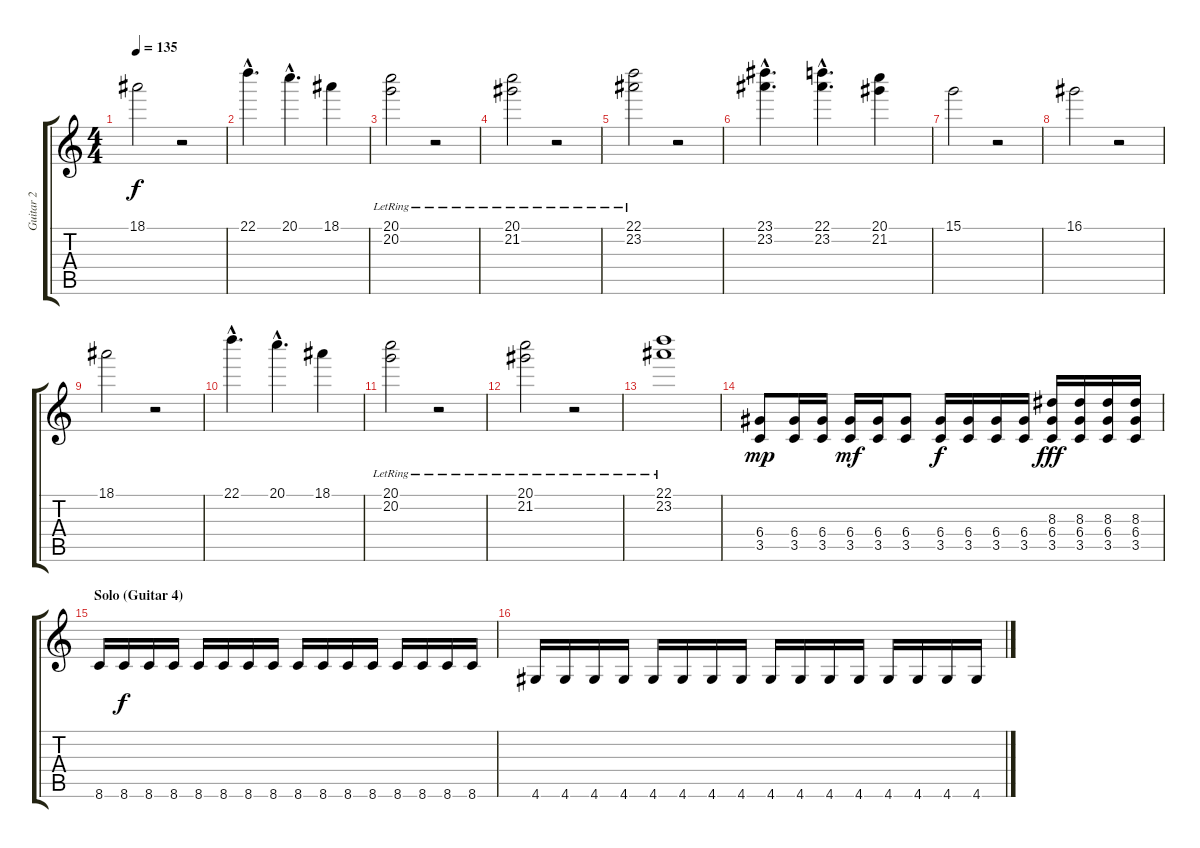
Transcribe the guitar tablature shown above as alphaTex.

\track ("Guitar 2" "Guitar 2") {instrument distortionguitar}
\staff {score tabs}
\tuning (E4 B3 G3 D3 A2 E2) {hide}
\ts (4 4)
\tempo 135
\clef g2
\ks c
18.1.2{dy f instrument acousticguitarsteel} r.2 |
22.1{hac}.4{d instrument acousticguitarsteel} 20.1{hac}.4{d} 18.1.4 |
(20.1{lr} 20.2).2{instrument acousticguitarsteel} r.2 |
(20.1{lr} 21.2).2{instrument acousticguitarsteel} r.2 |
(22.1{lr} 23.2).2{instrument acousticguitarsteel} r.2 |
(23.1{hac} 23.2{hac}).4{d instrument acousticguitarsteel} (22.1{hac} 23.2{hac}).4{d} (20.1 21.2).4 |
15.1.2{instrument acousticguitarsteel} r.2 |
16.1.2{instrument acousticguitarsteel} r.2 |
18.1.2{instrument acousticguitarsteel} r.2 |
22.1{hac}.4{d instrument acousticguitarsteel} 20.1{hac}.4{d} 18.1.4 |
(20.1{lr} 20.2).2{instrument acousticguitarsteel} r.2 |
(20.1{lr} 21.2).2{instrument acousticguitarsteel} r.2 |
(22.1{lr} 23.2).1{instrument acousticguitarsteel} |
(6.4 3.5).8{dy mp volume 16 instrument distortionguitar} (6.4 3.5).16 (6.4 3.5).16 (6.4 3.5).16{dy mf} (6.4 3.5).16 (6.4 3.5).8 (6.4 3.5).16{dy f instrument distortionguitar} (6.4 3.5).16 (6.4 3.5).16 (6.4 3.5).16 (8.3 6.4 3.5).16{dy fff} (8.3 6.4 3.5).16 (8.3 6.4 3.5).16 (8.3 6.4 3.5).16 |
\section ("" "Solo (Guitar 4)")
8.6.16{volume 12 instrument distortionguitar} 8.6.16{dy f} 8.6.16 8.6.16 8.6.16 8.6.16 8.6.16 8.6.16 8.6.16 8.6.16 8.6.16 8.6.16 8.6.16 8.6.16 8.6.16 8.6.16 |
4.6.16 4.6.16 4.6.16 4.6.16 4.6.16 4.6.16 4.6.16 4.6.16 4.6.16 4.6.16 4.6.16 4.6.16 4.6.16 4.6.16 4.6.16 4.6.16
